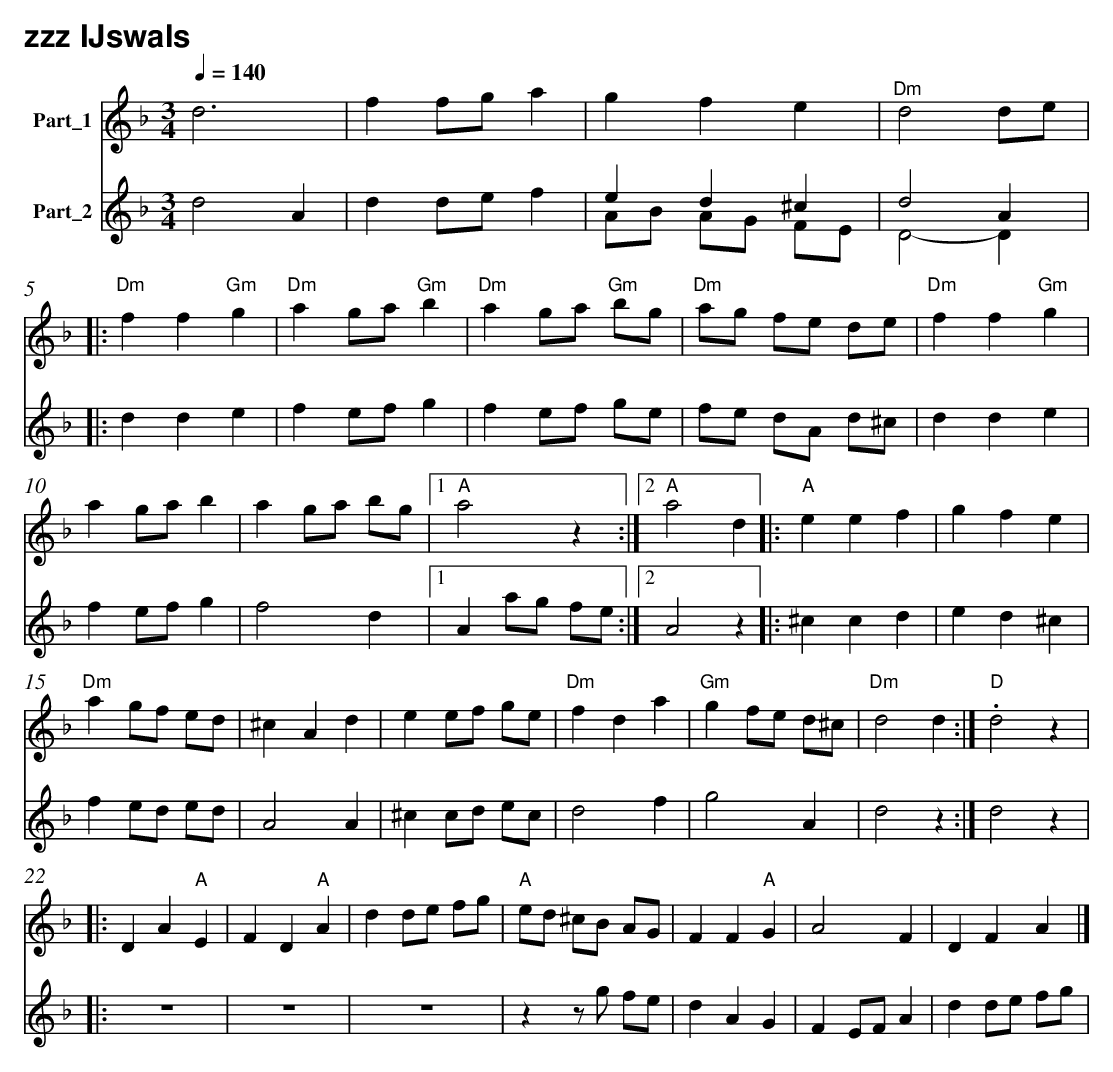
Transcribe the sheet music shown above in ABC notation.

X:1
T:zzz IJswals
%%score 1 ( 2 3 )
L:1/4
M:3/4
Q:1/4=140
K:F
V:1 treble nm="Part_1"
V:2 treble nm="Part_2"
V:3 treble
V:1
d3 | f f/g/ a | g f e |"^Dm" d2 d/e/ |:$
"Dm" f f"Gm" g |"Dm" a g/a/"Gm" b | "Dm" a g/a/"Gm" b/g/ |"Dm" a/g/ f/e/ d/e/ |"Dm" f f"Gm" g |$
a g/a/ b | a g/a/ b/g/ |1 "A" a2 z :|2"A" a2 d |:"A" e e f | g f e |$
"Dm" a g/f/ e/d/ | ^c A d | e e/f/ g/e/ |"Dm" f d a | "Gm" g f/e/ d/^c/ |"Dm" d2 d :|"D" .d2 z |:$
D A"A" E | F D"A" A | d d/e/ f/g/ | "A" e/d/ ^c/B/ A/G/ | F F"A" G | A2 F | D F A |]
V:2
d2 A | d d/e/ f | e d ^c | d2 A |:$ d d e | f e/f/ g | f e/f/ g/e/ | f/e/ d/A/ d/^c/ | d d e |$
f e/f/ g | f2 d |1 A a/g/ f/e/ :|2 A2 z |: ^c c d | e d ^c |$ f e/d/ e/d/ | A2 A | ^c c/d/ e/c/ |
d2 f | g2 A | d2 z :| d2 z |:$ z3 | z3 | z3 | z z/ g/ f/e/ |
d A G | F E/F/ A | d d/e/ f/g/ |
V:3
x3 | x3 | A/B/ A/G/ F/E/ | D2- D |:$ x3 | x3 | x3 | x3 | x3 |$ x3 | x3 | x3 :| x3 |: x3 | x3 |$
x3 | x3 | x3 | x3 | x3 | x3 :| x3 |:$ x3 | x3 | x3 | x3 | x3 | x3 | x3 |
